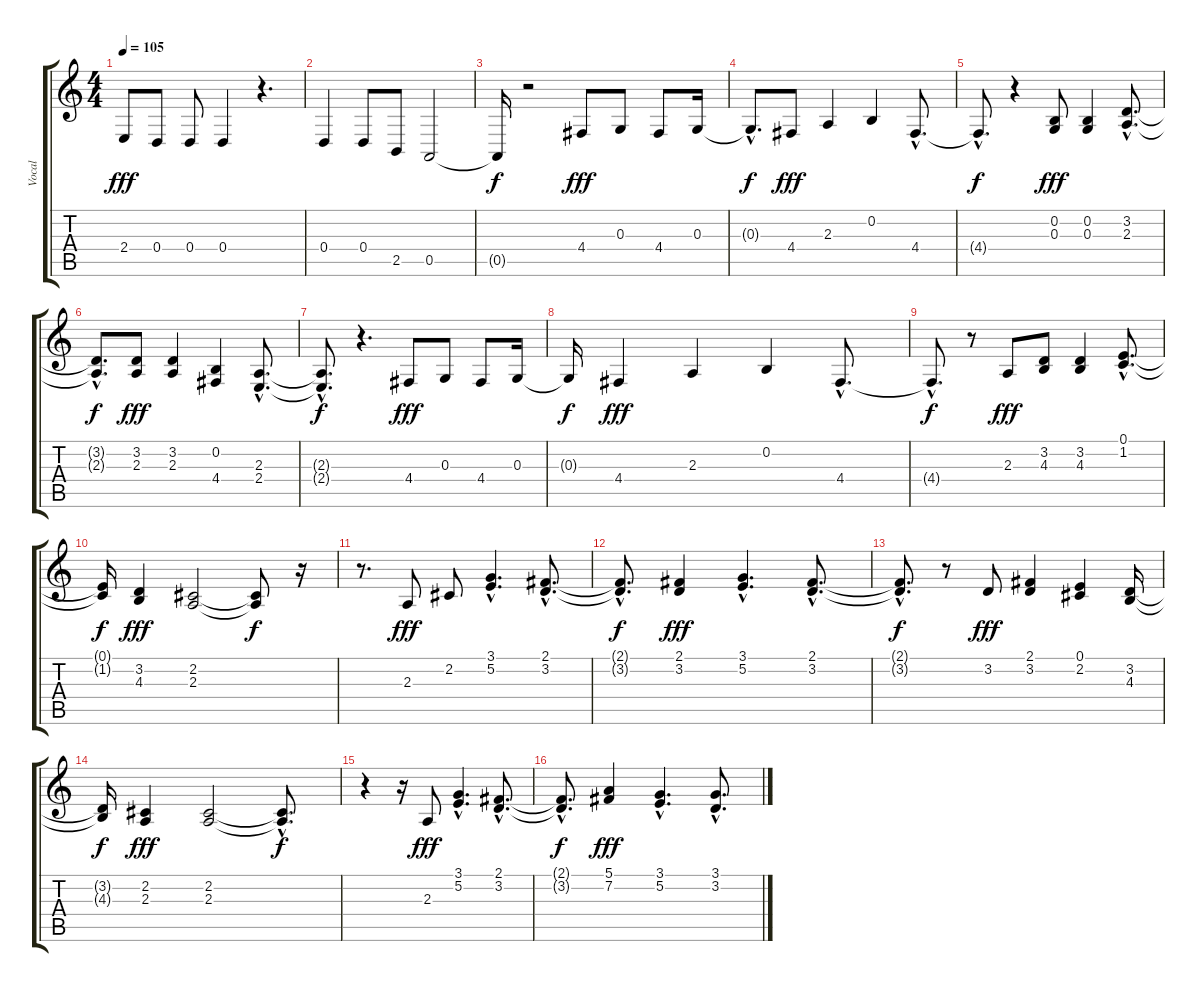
\track ("Vocal" "Vocal") {instrument clarinet}
\staff {score tabs}
\tuning (E4 B3 G3 D3 A2 E2) {hide}
\ts (4 4)
\tempo 105
\clef g2
\ks c
2.4.8{dy fff} 0.4.8 0.4.8 0.4.4 r.4{d} |
0.4.4 0.4.8 2.5.8 0.5.2 |
0.5{t}.16{dy f} r.2 4.4.8{dy fff} 0.3.8 4.4.8 0.3.16 |
0.3{hac t}.8{d dy f} 4.4.8{dy fff} 2.3.4 0.2.4 4.4{hac}.8{d} |
4.4{hac t}.8{d dy f} r.4 (0.2 0.3).8{dy fff} (0.2 0.3).4 (3.2{hac} 2.3{hac}).8{d} |
(3.2{hac t} 2.3{hac t}).8{d dy f} (3.2 2.3).8{dy fff} (3.2 2.3).4 (0.2 4.4).4 (2.3{hac} 2.4{hac}).8{d} |
(2.3{hac t} 2.4{hac t}).8{d dy f} r.4{d} 4.4.8{dy fff} 0.3.8 4.4.8 0.3.16 |
0.3{t}.16{dy f} 4.4.4{dy fff} 2.3.4 0.2.4 4.4{hac}.8{d} |
4.4{hac t}.8{d dy f} r.8 2.3.8{dy fff} (3.2 4.3).8 (3.2 4.3).4 (0.1{hac} 1.2{hac}).8{d} |
(0.1{t} 1.2{t}).16{dy f} (3.2 4.3).4{dy fff} (2.2 2.3).2 (2.2{t} 2.3{t}).8{dy f} r.16 |
r.8{d} 2.3.8{dy fff} 2.2.8 (3.1{hac} 5.2{hac}).4{d} (2.1{hac} 3.2{hac}).8{d} |
(2.1{hac t} 3.2{hac t}).8{d dy f} (2.1 3.2).4{dy fff} (3.1{hac} 5.2{hac}).4{d} (2.1{hac} 3.2{hac}).8{d} |
(2.1{hac t} 3.2{hac t}).8{d dy f} r.8 3.2.8{dy fff} (2.1 3.2).4 (0.1 2.2).4 (3.2 4.3).16 |
(3.2{t} 4.3{t}).16{dy f} (2.2 2.3).4{dy fff} (2.2 2.3).2 (2.2{hac t} 2.3{hac t}).8{d dy f} |
r.4 r.16 2.3.8{dy fff} (3.1{hac} 5.2{hac}).4{d} (2.1{hac} 3.2{hac}).8{d} |
(2.1{hac t} 3.2{hac t}).8{d dy f} (5.1 7.2).4{dy fff} (3.1{hac} 5.2{hac}).4{d} (3.1{hac} 3.2{hac}).8{d}
